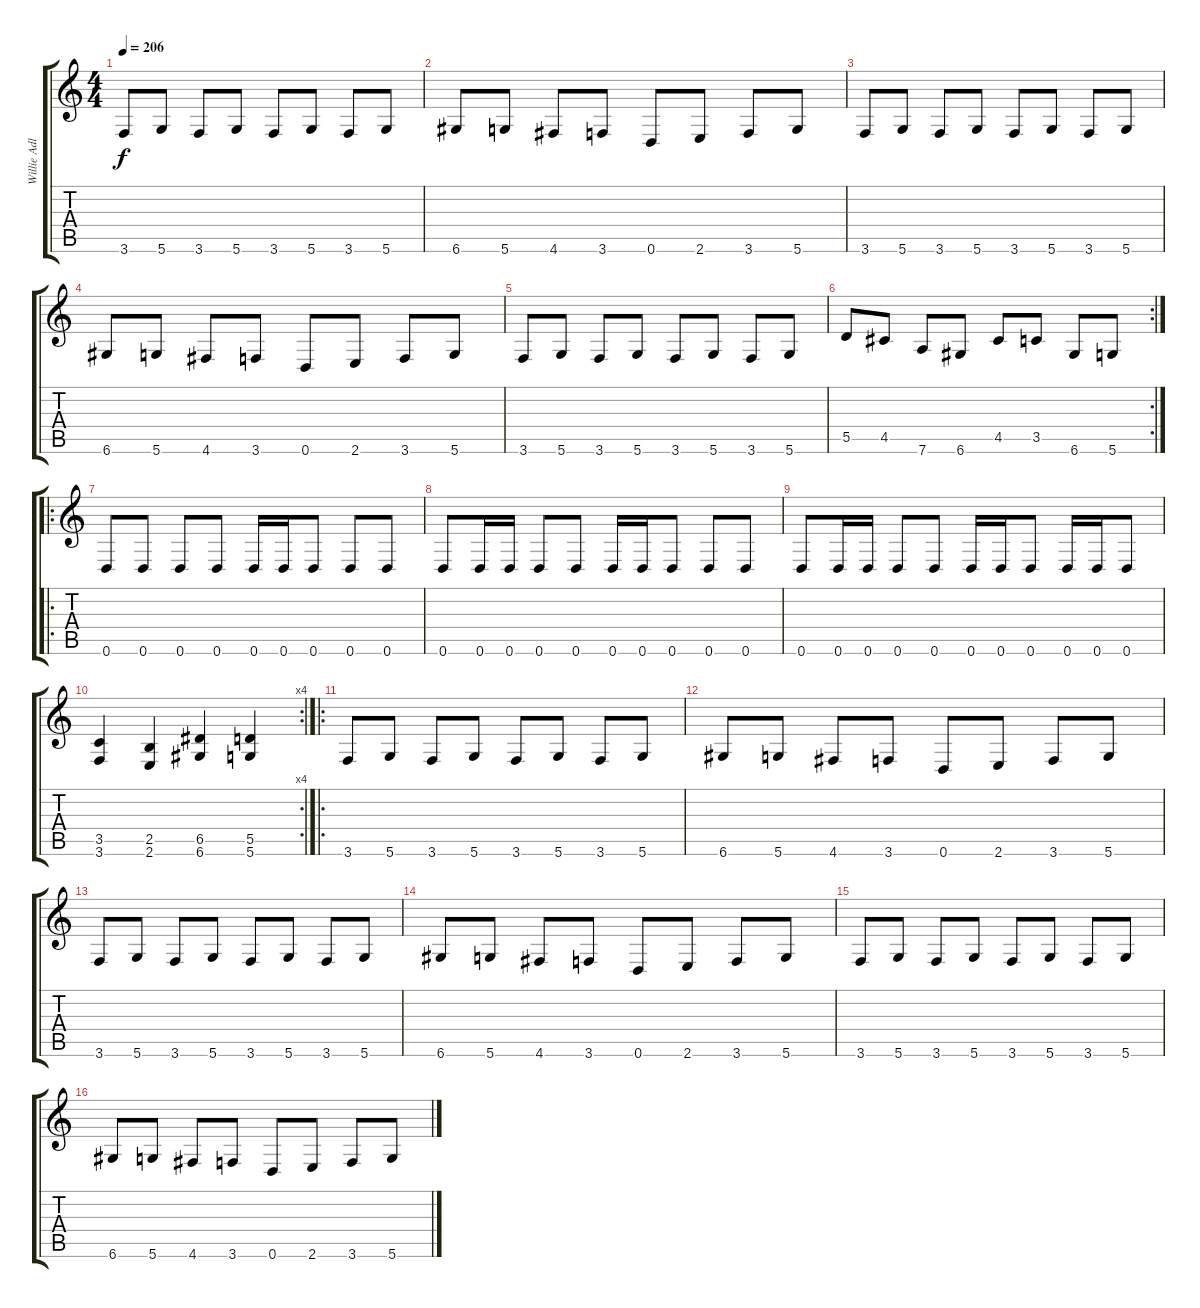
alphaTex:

\track ("Willie Adler" "Willie Adl") {instrument distortionguitar}
\staff {score tabs}
\tuning (E4 B3 G3 D3 A2 D2) {hide}
\ts (4 4)
\tempo 206
\clef g2
\ks c
3.6.8{dy f} 5.6.8 3.6.8 5.6.8 3.6.8 5.6.8 3.6.8 5.6.8 |
6.6.8 5.6.8 4.6.8 3.6.8 0.6.8 2.6.8 3.6.8 5.6.8 |
3.6.8 5.6.8 3.6.8 5.6.8 3.6.8 5.6.8 3.6.8 5.6.8 |
6.6.8 5.6.8 4.6.8 3.6.8 0.6.8 2.6.8 3.6.8 5.6.8 |
3.6.8 5.6.8 3.6.8 5.6.8 3.6.8 5.6.8 3.6.8 5.6.8 |
\rc 2
5.5.8 4.5.8 7.6.8 6.6.8 4.5.8 3.5.8 6.6.8 5.6.8 |
\ro
0.6.8 0.6.8 0.6.8 0.6.8 0.6.16 0.6.16 0.6.8 0.6.8 0.6.8 |
0.6.8 0.6.16 0.6.16 0.6.8 0.6.8 0.6.16 0.6.16 0.6.8 0.6.8 0.6.8 |
0.6.8 0.6.16 0.6.16 0.6.8 0.6.8 0.6.16 0.6.16 0.6.8 0.6.16 0.6.16 0.6.8 |
\rc 4
(3.5 3.6).4 (2.5 2.6).4 (6.5 6.6).4 (5.5 5.6).4 |
\ro
3.6.8 5.6.8 3.6.8 5.6.8 3.6.8 5.6.8 3.6.8 5.6.8 |
6.6.8 5.6.8 4.6.8 3.6.8 0.6.8 2.6.8 3.6.8 5.6.8 |
3.6.8 5.6.8 3.6.8 5.6.8 3.6.8 5.6.8 3.6.8 5.6.8 |
6.6.8 5.6.8 4.6.8 3.6.8 0.6.8 2.6.8 3.6.8 5.6.8 |
3.6.8 5.6.8 3.6.8 5.6.8 3.6.8 5.6.8 3.6.8 5.6.8 |
6.6.8 5.6.8 4.6.8 3.6.8 0.6.8 2.6.8 3.6.8 5.6.8
